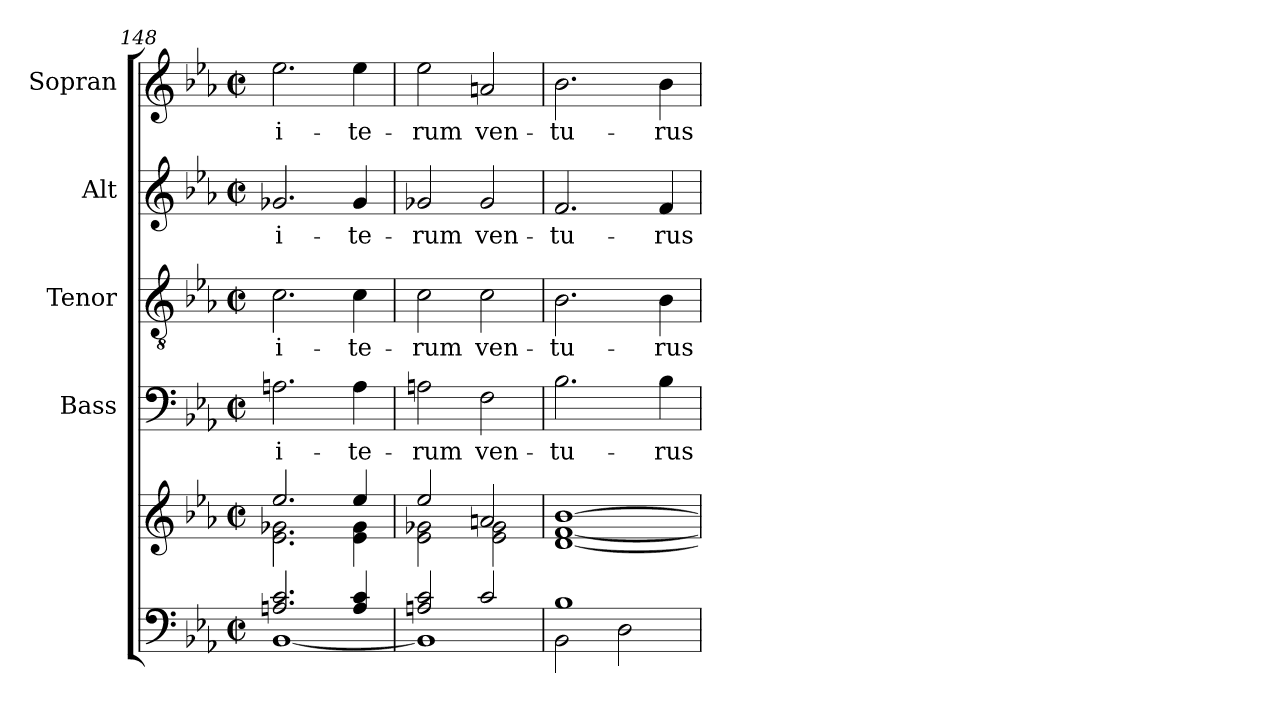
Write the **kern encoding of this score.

**kern	**kern	**kern	**text	**kern	**text	**kern	**text	**kern	**text
*part5	*part5	*part4	*part4	*part3	*part3	*part2	*part2	*part1	*part1
*staff6	*staff5	*staff4	*staff4	*staff3	*staff3	*staff2	*staff2	*staff1	*staff1
*	*	*I"Bass	*	*I"Tenor	*	*I"Alt	*	*I"Sopran	*
*	*	*I'B.	*	*I'T.	*	*I'A.	*	*I'S.	*
*clefF4	*clefG2	*clefF4	*	*clefGv2	*	*clefG2	*	*clefG2	*
*k[b-e-a-]	*k[b-e-a-]	*k[b-e-a-]	*	*k[b-e-a-]	*	*k[b-e-a-]	*	*k[b-e-a-]	*
*E-:	*E-:	*E-:	*	*E-:	*	*E-:	*	*E-:	*
*M2/2	*M2/2	*M2/2	*	*M2/2	*	*M2/2	*	*M2/2	*
*met(c|)	*met(c|)	*met(c|)	*	*met(c|)	*	*met(c|)	*	*met(c|)	*
=148	=148	=148	=148	=148	=148	=148	=148	=148	=148
*^	*^	*	*	*	*	*	*	*	*
!	!	!	!	!	!LO:LY:b	!	!LO:LY:b	!	!LO:LY:b	!	!LO:LY:b
2.An/ 2.c/	[<1BB-	2.ee-/	2.e-\ 2.g-X\	2.An\	i-	2.c\	i-	2.g-X/	i-	2.ee-\	i-
!	!	!	!	!	!LO:LY:b	!	!LO:LY:b	!	!LO:LY:b	!	!LO:LY:b
4A/ 4c/	.	4ee-/	4e-\ 4g-\	4A\	-te-	4c\	-te-	4g-/	-te-	4ee-\	-te-
!!LO:PB:g=z
=149	=149	=149	=149	=149	=149	=149	=149	=149	=149	=149	=149
!	!	!	!	!	!LO:LY:b	!	!LO:LY:b	!	!LO:LY:b	!	!LO:LY:b
2An/ 2c/	1BB-]	2ee-/	2e-\ 2g-X\	2An\	-rum	2c\	-rum	2g-X/	-rum	2ee-\	-rum
!	!	!	!	!	!LO:LY:b	!	!LO:LY:b	!	!LO:LY:b	!	!LO:LY:b
2c/	.	2an/	2e-\ 2g-\	2F\	ven-	2c\	ven-	2g-/	ven-	2an/	ven-
=150	=150	=150	=150	=150	=150	=150	=150	=150	=150	=150	=150
!	!	!	!	!	!LO:LY:b	!	!LO:LY:b	!	!LO:LY:b	!	!LO:LY:b
1B-	2BB-\	[>1b-	[<1d [<1f	2.B-\	-tu-	2.B-\	-tu-	2.f/	-tu-	2.b-\	-tu-
.	2D\	.	.	.	.	.	.	.	.	.	.
!	!	!	!	!	!LO:LY:b	!	!LO:LY:b	!	!LO:LY:b	!	!LO:LY:b
.	.	.	.	4B-\	-rus	4B-\	-rus	4f/	-rus	4b-\	-rus
*v	*v	*	*	*	*	*	*	*	*	*	*
*	*v	*v	*	*	*	*	*	*	*	*
=	=	=	=	=	=	=	=	=	=
*-	*-	*-	*-	*-	*-	*-	*-	*-	*-
